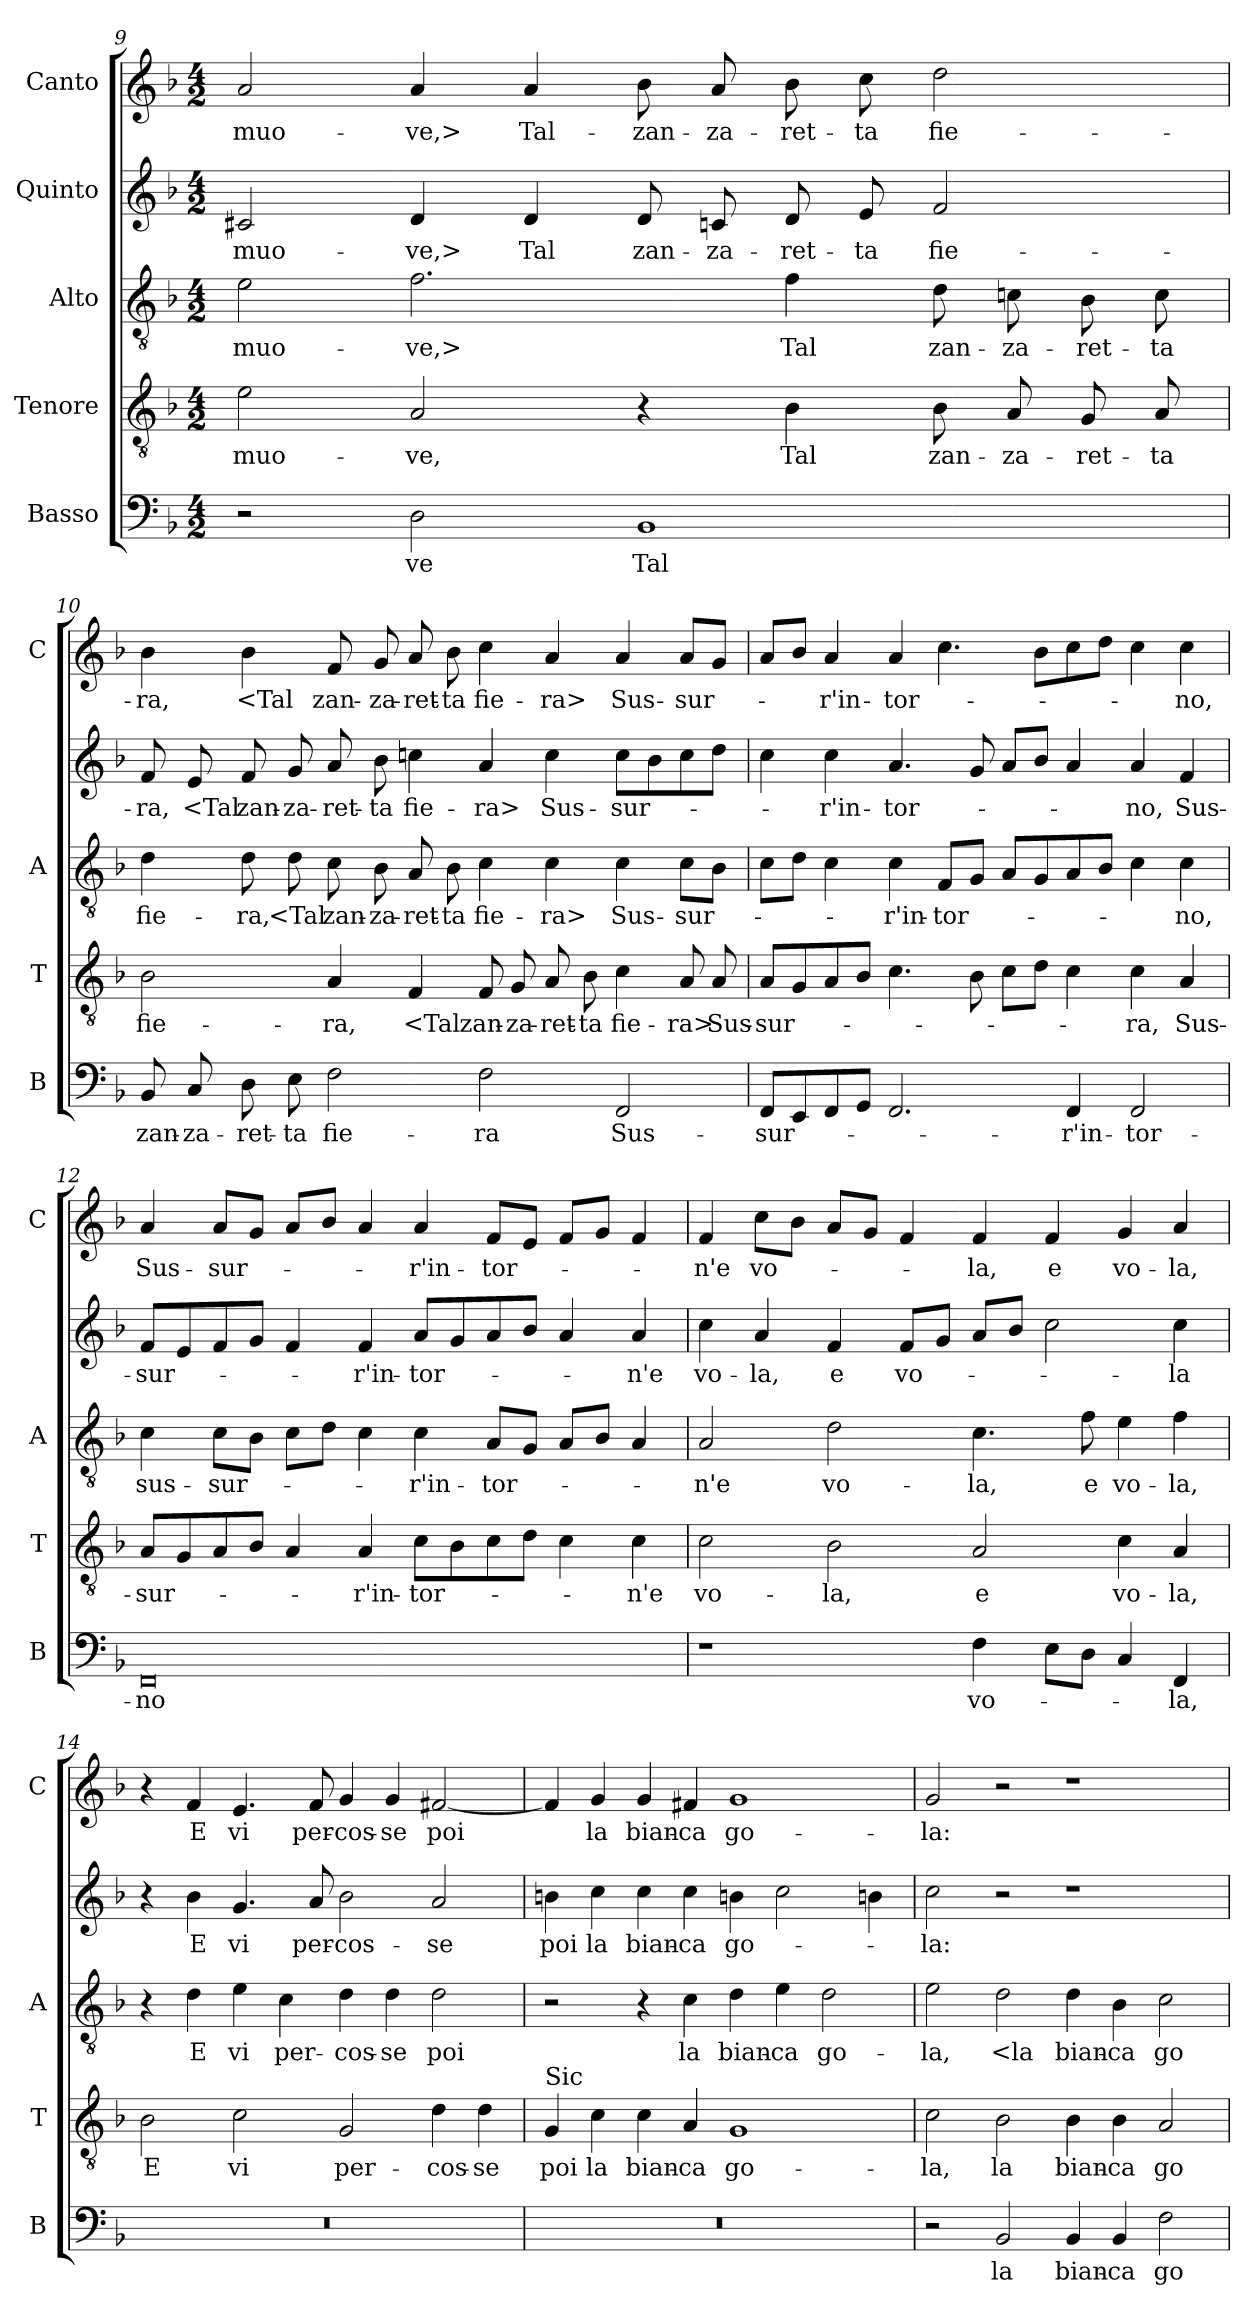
**kern	**text	**kern	**text	**kern	**text	**kern	**text	**kern	**text
*part5	*part5	*part4	*part4	*part3	*part3	*part2	*part2	*part1	*part1
*staff5	*staff5	*staff4	*staff4	*staff3	*staff3	*staff2	*staff2	*staff1	*staff1
*I"Basso	*	*I"Tenore	*	*I"Alto	*	*I"Quinto	*	*I"Canto	*
*I'B	*	*I'T	*	*I'A	*	*	*	*I'C	*
*clefF4	*	*clefGv2	*	*clefGv2	*	*clefG2	*	*clefG2	*
*k[b-]	*	*k[b-]	*	*k[b-]	*	*k[b-]	*	*k[b-]	*
*F:	*	*F:	*	*F:	*	*F:	*	*F:	*
*M4/2	*	*M4/2	*	*M4/2	*	*M4/2	*	*M4/2	*
=9	=9	=9	=9	=9	=9	=9	=9	=9	=9
2r	.	2e	muo-	2e	muo-	2c#X	muo-	2a	muo-
2D	ve	2A	-ve,	2.f	-ve,>	4d	-ve,>	4a	-ve,>
.	.	.	.	.	.	4d	Tal	4a	Tal-
1BB-	Tal	4r	.	.	.	8d	zan-	8b-	-zan-
.	.	.	.	.	.	8cn	-za-	8a	-za-
.	.	4B-	Tal	4f	Tal	8d	-ret-	8b-	-ret-
.	.	.	.	.	.	8e	-ta	8cc	-ta
.	.	8B-	zan-	8d	zan-	2f	fie-	2dd	fie-
.	.	8A	-za-	8cn	-za-	.	.	.	.
.	.	8G	-ret-	8B-	-ret-	.	.	.	.
.	.	8A	-ta	8c	-ta	.	.	.	.
=10	=10	=10	=10	=10	=10	=10	=10	=10	=10
8BB-	zan-	2B-	fie-	4d	fie-	8f	-ra,	4b-	-ra,
8C	-za-	.	.	.	.	8e	<Tal	.	.
8D	-ret-	.	.	8d	-ra,	8f	zan-	4b-	<Tal
8E	-ta	.	.	8d	<Tal	8g	-za-	.	.
2F	fie-	4A	-ra,	8c	zan-	8a	-ret-	8f	zan-
.	.	.	.	8B-	-za-	8b-	-ta	8g	-za-
.	.	4F	<Tal	8A	-ret-	4ccn	fie-	8a	-ret-
.	.	.	.	8B-	-ta	.	.	8b-	-ta
2F	-ra	8F	zan-	4c	fie-	4a	-ra>	4cc	fie-
.	.	8G	-za-	.	.	.	.	.	.
.	.	8A	-ret-	4c	-ra>	4cc	Sus-	4a	-ra>
.	.	8B-	-ta	.	.	.	.	.	.
2FF	Sus-	4c	fie-	4c	Sus-	8ccL	-sur-	4a	Sus-
.	.	.	.	.	.	8b-	.	.	.
.	.	8A	-ra>	8cL	-sur-	8cc	.	8aL	-sur-
.	.	8A	Sus-	8B-J	.	8ddJ	.	8gJ	.
=11	=11	=11	=11	=11	=11	=11	=11	=11	=11
8FFL	-sur-	8AL	-sur-	8cL	.	4cc	.	8aL	.
8EE	.	8G	.	8dJ	.	.	.	8b-J	.
8FF	.	8A	.	4c	.	4cc	-r'in-	4a	-r'in-
8GGJ	.	8B-J	.	.	.	.	.	.	.
2.FF	.	4.c	.	4c	-r'in-	4.a	-tor-	4a	-tor-
.	.	.	.	8FL	-tor-	.	.	4.cc	.
.	.	8B-	.	8GJ	.	8g	.	.	.
.	.	8cL	.	8AL	.	8aL	.	.	.
.	.	8dJ	.	8G	.	8b-J	.	8b-L	.
4FF	-r'in-	4c	.	8A	.	4a	.	8cc	.
.	.	.	.	8B-J	.	.	.	8ddJ	.
2FF	-tor-	4c	-ra,	4c	.	4a	-no,	4cc	.
.	.	4A	Sus-	4c	-no,	4f	Sus-	4cc	-no,
=12	=12	=12	=12	=12	=12	=12	=12	=12	=12
0FF	-no	8AL	-sur-	4c	sus-	8fL	-sur-	4a	Sus-
.	.	8G	.	.	.	8e	.	.	.
.	.	8A	.	8cL	-sur-	8f	.	8aL	-sur-
.	.	8B-J	.	8B-J	.	8gJ	.	8gJ	.
.	.	4A	.	8cL	.	4f	.	8aL	.
.	.	.	.	8dJ	.	.	.	8b-J	.
.	.	4A	-r'in-	4c	.	4f	-r'in-	4a	.
.	.	8cL	-tor-	4c	-r'in-	8aL	-tor-	4a	-r'in-
.	.	8B-	.	.	.	8g	.	.	.
.	.	8c	.	8AL	-tor-	8a	.	8fL	-tor-
.	.	8dJ	.	8GJ	.	8b-J	.	8eJ	.
.	.	4c	.	8AL	.	4a	.	8fL	.
.	.	.	.	8B-J	.	.	.	8gJ	.
.	.	4c	-n'e	4A	.	4a	-n'e	4f	.
=13	=13	=13	=13	=13	=13	=13	=13	=13	=13
1r	.	2c	vo-	2A	-n'e	4cc	vo-	4f	-n'e
.	.	.	.	.	.	4a	-la,	8ccL	vo-
.	.	.	.	.	.	.	.	8b-J	.
.	.	2B-	-la,	2d	vo-	4f	e	8aL	.
.	.	.	.	.	.	.	.	8gJ	.
.	.	.	.	.	.	8fL	vo-	4f	.
.	.	.	.	.	.	8gJ	.	.	.
4F	vo-	2A	e	4.c	-la,	8aL	.	4f	-la,
.	.	.	.	.	.	8b-J	.	.	.
8EL	.	.	.	.	.	2cc	.	4f	e
8DJ	.	.	.	8f	e	.	.	.	.
4C	.	4c	vo-	4e	vo-	.	.	4g	vo-
4FF	-la,	4A	-la,	4f	-la,	4cc	-la	4a	-la,
=14	=14	=14	=14	=14	=14	=14	=14	=14	=14
0r	.	2B-	E	4r	.	4r	.	4r	.
.	.	.	.	4d	E	4b-	E	4f	E
.	.	2c	vi	4e	vi	4.g	vi	4.e	vi
.	.	.	.	4c	per-	.	.	.	.
.	.	.	.	.	.	8a	per-	8f	per-
.	.	2G	per-	4d	-cos-	2b-	-cos-	4g	-cos-
.	.	.	.	4d	-se	.	.	4g	-se
.	.	4d	-cos-	2d	poi	2a	-se	[2f#X	poi
.	.	4d	-se	.	.	.	.	.	.
=15	=15	=15	=15	=15	=15	=15	=15	=15	=15
!	!	!LO:TX:a:t=Sic	!	!	!	!	!	!	!
0r	.	4G	poi	2r	.	4bn	poi	4f#]	.
.	.	4c	la	.	.	4cc	la	4g	la
.	.	4c	bian-	4r	.	4cc	bian-	4g	bian-
.	.	4A	-ca	4c	la	4cc	-ca	4f#X	-ca
.	.	1G	go-	4d	bian-	4bn	go-	1g	go-
.	.	.	.	4e	-ca	2cc	.	.	.
.	.	.	.	2d	go-	.	.	.	.
.	.	.	.	.	.	4bn	.	.	.
=16	=16	=16	=16	=16	=16	=16	=16	=16	=16
2r	.	2c	-la,	2e	-la,	2cc	-la:	2g	-la:
2BB-	la	2B-	la	2d	<la	2r	.	2r	.
4BB-	bian-	4B-	bian-	4d	bian-	1r	.	1r	.
4BB-	-ca	4B-	-ca	4B-	-ca	.	.	.	.
2F	go-	2A	go-	2c	go-	.	.	.	.
=	=	=	=	=	=	=	=	=	=
*-	*-	*-	*-	*-	*-	*-	*-	*-	*-
